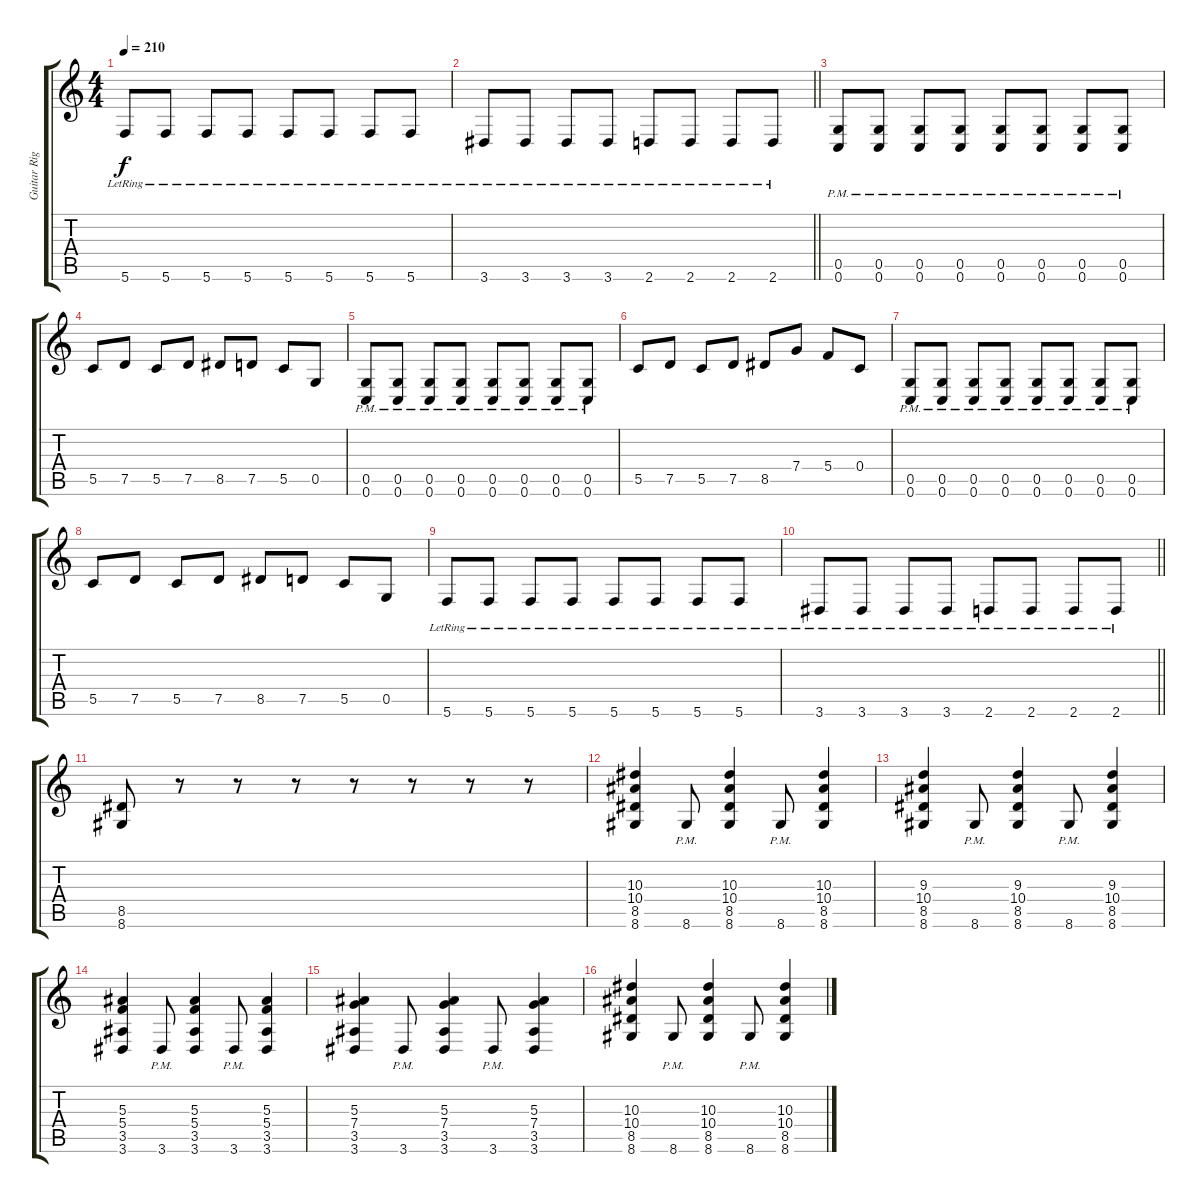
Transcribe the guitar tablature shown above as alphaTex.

\track ("Guitar Right" "Guitar Rig") {instrument distortionguitar}
\staff {score tabs}
\tuning (D4 A3 F3 C3 G2 C2) {hide}
\ts (4 4)
\tempo 210
\clef g2
\ks c
5.6{lr}.8{dy f} 5.6{lr}.8 5.6{lr}.8 5.6{lr}.8 5.6{lr}.8 5.6{lr}.8 5.6{lr}.8 5.6{lr}.8 |
\barLineRight lightlight
3.6{lr}.8 3.6{lr}.8 3.6{lr}.8 3.6{lr}.8 2.6{lr}.8 2.6{lr}.8 2.6{lr}.8 2.6{lr}.8 |
(0.5{pm} 0.6{pm}).8 (0.5{pm} 0.6{pm}).8 (0.5{pm} 0.6{pm}).8 (0.5{pm} 0.6{pm}).8 (0.5{pm} 0.6{pm}).8 (0.5{pm} 0.6{pm}).8 (0.5{pm} 0.6{pm}).8 (0.5{pm} 0.6{pm}).8 |
5.5.8 7.5.8 5.5.8 7.5.8 8.5.8 7.5.8 5.5.8 0.5.8 |
(0.5{pm} 0.6{pm}).8 (0.5{pm} 0.6{pm}).8 (0.5{pm} 0.6{pm}).8 (0.5{pm} 0.6{pm}).8 (0.5{pm} 0.6{pm}).8 (0.5{pm} 0.6{pm}).8 (0.5{pm} 0.6{pm}).8 (0.5{pm} 0.6{pm}).8 |
5.5.8 7.5.8 5.5.8 7.5.8 8.5.8 7.4.8 5.4.8 0.4.8 |
(0.5{pm} 0.6{pm}).8 (0.5{pm} 0.6{pm}).8 (0.5{pm} 0.6{pm}).8 (0.5{pm} 0.6{pm}).8 (0.5{pm} 0.6{pm}).8 (0.5{pm} 0.6{pm}).8 (0.5{pm} 0.6{pm}).8 (0.5{pm} 0.6{pm}).8 |
5.5.8 7.5.8 5.5.8 7.5.8 8.5.8 7.5.8 5.5.8 0.5.8 |
5.6{lr}.8 5.6{lr}.8 5.6{lr}.8 5.6{lr}.8 5.6{lr}.8 5.6{lr}.8 5.6{lr}.8 5.6{lr}.8 |
\barLineRight lightlight
3.6{lr}.8 3.6{lr}.8 3.6{lr}.8 3.6{lr}.8 2.6{lr}.8 2.6{lr}.8 2.6{lr}.8 2.6{lr}.8 |
(8.5 8.6).8 r.8 r.8 r.8 r.8 r.8 r.8 r.8 |
(10.3 10.4 8.5 8.6).4 8.6{pm}.8 (10.3 10.4 8.5 8.6).4 8.6{pm}.8 (10.3 10.4 8.5 8.6).4 |
(9.3 10.4 8.5 8.6).4 8.6{pm}.8 (9.3 10.4 8.5 8.6).4 8.6{pm}.8 (9.3 10.4 8.5 8.6).4 |
(5.3 5.4 3.5 3.6).4 3.6{pm}.8 (5.3 5.4 3.5 3.6).4 3.6{pm}.8 (5.3 5.4 3.5 3.6).4 |
(5.3 7.4 3.5 3.6).4 3.6{pm}.8 (5.3 7.4 3.5 3.6).4 3.6{pm}.8 (5.3 7.4 3.5 3.6).4 |
(10.3 10.4 8.5 8.6).4 8.6{pm}.8 (10.3 10.4 8.5 8.6).4 8.6{pm}.8 (10.3 10.4 8.5 8.6).4
